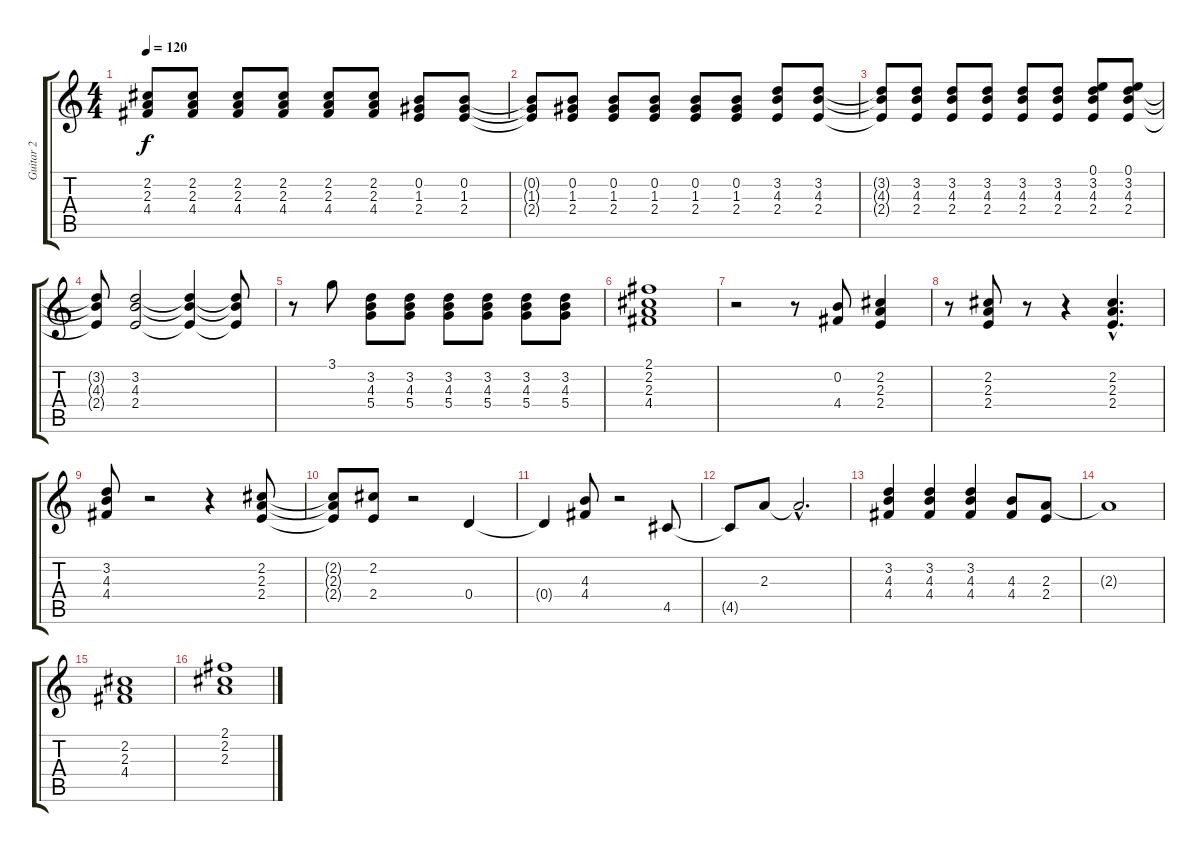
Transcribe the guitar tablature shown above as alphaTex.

\track ("Guitar 2" "Guitar 2") {instrument acousticguitarsteel}
\staff {score tabs}
\tuning (E4 B3 G3 D3 A2 E2) {hide}
\ts (4 4)
\tempo 120
\clef g2
\ks c
(2.2 2.3 4.4).8{dy f} (2.2 2.3 4.4).8 (2.2 2.3 4.4).8 (2.2 2.3 4.4).8 (2.2 2.3 4.4).8 (2.2 2.3 4.4).8 (0.2 1.3 2.4).8 (0.2 1.3 2.4).8 |
(0.2{t} 1.3{t} 2.4{t}).8 (0.2 1.3 2.4).8 (0.2 1.3 2.4).8 (0.2 1.3 2.4).8 (0.2 1.3 2.4).8 (0.2 1.3 2.4).8 (3.2 4.3 2.4).8 (3.2 4.3 2.4).8 |
(3.2{t} 4.3{t} 2.4{t}).8 (3.2 4.3 2.4).8 (3.2 4.3 2.4).8 (3.2 4.3 2.4).8 (3.2 4.3 2.4).8 (3.2 4.3 2.4).8 (0.1 3.2 4.3 2.4).8 (0.1 3.2 4.3 2.4).8 |
(3.2{t} 4.3{t} 2.4{t}).8 (3.2 4.3 2.4).2 (3.2{t} 4.3{t} 2.4{t}).4 (3.2{t} 4.3{t} 2.4{t}).8 |
r.8 3.1.8 (3.2 4.3 5.4).8 (3.2 4.3 5.4).8 (3.2 4.3 5.4).8 (3.2 4.3 5.4).8 (3.2 4.3 5.4).8 (3.2 4.3 5.4).8 |
(2.1 2.2 2.3 4.4).1 |
r.2 r.8 (0.2 4.4).8 (2.2 2.3 2.4).4 |
r.8 (2.2 2.3 2.4).8 r.8 r.4 (2.2{hac} 2.3{hac} 2.4{hac}).4{d} |
(3.2 4.3 4.4).8 r.2 r.4 (2.2 2.3 2.4).8 |
(2.2{t} 2.3{t} 2.4{t}).8 (2.2 2.4).8 r.2 0.4.4 |
0.4{t}.4 (4.3 4.4).8 r.2 4.5.8 |
4.5{t}.8 2.3.8 2.3{hac t}.2{d} |
(3.2 4.3 4.4).4 (3.2 4.3 4.4).4 (3.2 4.3 4.4).4 (4.3 4.4).8 (2.3 2.4).8 |
2.3{t}.1 |
(2.2 2.3 4.4).1 |
(2.1 2.2 2.3).1
